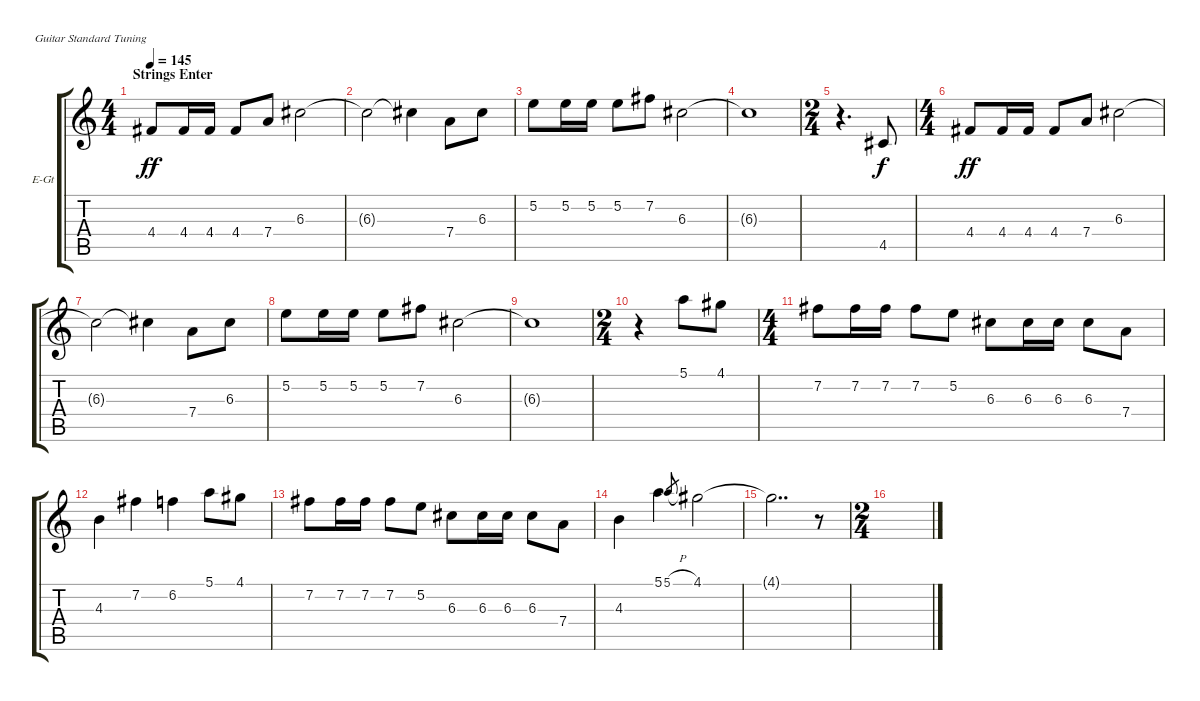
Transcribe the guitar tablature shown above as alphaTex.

\defaultSystemsLayout 4
\bracketExtendMode groupsimilarinstruments
\firstSystemTrackNameOrientation horizontal
\otherSystemsTrackNameOrientation horizontal
\track ("Guitar" "E-Gt") {instrument electricguitarclean}
\staff {score tabs}
\tuning (E4 B3 G3 D3 A2 E2)
\ts (4 4)
\section ("" "Strings Enter")
\tempo 145
\clef g2
\ks c
4.4.8{dy ff} 4.4.16 4.4.16 4.4.8 7.4.8 6.3.2 |
6.3{t}.2 6.3{t}.4 7.4.8 6.3.8 |
5.2.8 5.2.16 5.2.16 5.2.8 7.2.8 6.3.2 |
6.3{t}.1 |
\ts (2 4)
r.4{d} 4.5.8{dy f} |
\ts (4 4)
4.4.8{dy ff} 4.4.16 4.4.16 4.4.8 7.4.8 6.3.2 |
6.3{t}.2 6.3{t}.4 7.4.8 6.3.8 |
5.2.8 5.2.16 5.2.16 5.2.8 7.2.8 6.3.2 |
6.3{t}.1 |
\ts (2 4)
r.4 5.1.8 4.1.8 |
\ts (4 4)
7.2.8 7.2.16 7.2.16 7.2.8 5.2.8 6.3.8 6.3.16 6.3.16 6.3.8 7.4.8 |
4.3.4 7.2.4 6.2.4 5.1.8 4.1.8 |
7.2.8 7.2.16 7.2.16 7.2.8 5.2.8 6.3.8 6.3.16 6.3.16 6.3.8 7.4.8 |
4.3.4 5.1.4 5.1{h}.8{gr} 4.1.2 |
4.1{t}.2{dd} r.8 |
\ts (2 4)
